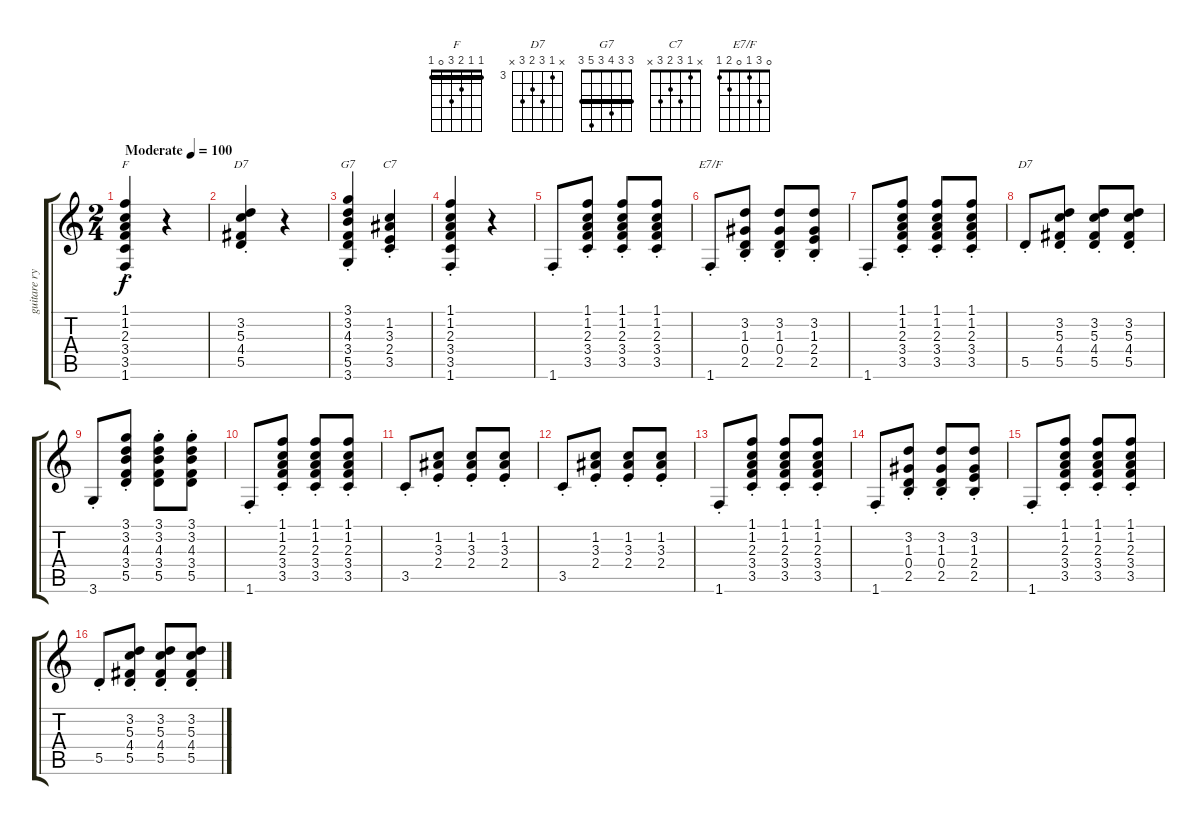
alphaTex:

\track ("guitare rythmique" "guitare ry") {instrument acousticguitarsteel}
\staff {score tabs}
\tuning (E4 B3 G3 D3 A2 E2) {hide}
\chord ("F" 1 1 2 3 0 1) {barre 1}
\chord ("D7" x 3 5 4 5 x)
\chord ("G7" 3 3 4 3 5 3) {barre 3}
\chord ("C7" x 1 3 2 3 x)
\chord ("E7/F" 0 3 1 0 2 1)
\chord ("D7" x 3 5 4 5 x) {firstfret 3}
\ts (2 4)
\tempo (100 "Moderate")
\clef g2
\ks c
(1.1{st} 1.2{st} 2.3{st} 3.4{st} 3.5{st} 1.6{st}).4{ch "F" dy f instrument acousticguitarsteel} r.4 |
(3.2{st} 5.3{st} 4.4{st} 5.5{st}).4{ch "D7"} r.4 |
(3.1{st} 3.2{st} 4.3{st} 3.4{st} 5.5{st} 3.6{st}).4{ch "G7"} (1.2{st} 3.3{st} 2.4{st} 3.5{st}).4{ch "C7"} |
(1.1{st} 1.2{st} 2.3{st} 3.4{st} 3.5{st} 1.6{st}).4 r.4 |
1.6{st}.8 (1.1{st} 1.2{st} 2.3{st} 3.4{st} 3.5{st}).8 (1.1{st} 1.2{st} 2.3{st} 3.4{st} 3.5{st}).8 (1.1{st} 1.2{st} 2.3{st} 3.4{st} 3.5{st}).8 |
1.6{st}.8{ch "E7/F"} (3.2{st} 1.3{st} 0.4{st} 2.5{st}).8 (3.2{st} 1.3{st} 0.4{st} 2.5{st}).8 (3.2{st} 1.3{st} 2.4{st} 2.5{st}).8 |
1.6{st}.8 (1.1{st} 1.2{st} 2.3{st} 3.4{st} 3.5{st}).8 (1.1{st} 1.2{st} 2.3{st} 3.4{st} 3.5{st}).8 (1.1{st} 1.2{st} 2.3{st} 3.4{st} 3.5{st}).8 |
5.5{st}.8{ch "D7"} (3.2{st} 5.3{st} 4.4{st} 5.5{st}).8 (3.2{st} 5.3{st} 4.4{st} 5.5{st}).8 (3.2{st} 5.3{st} 4.4{st} 5.5{st}).8 |
3.6{st}.8 (3.1{st} 3.2{st} 4.3{st} 3.4{st} 5.5{st}).8 (3.1{st} 3.2{st} 4.3{st} 3.4{st} 5.5{st}).8 (3.1{st} 3.2{st} 4.3{st} 3.4{st} 5.5{st}).8 |
1.6{st}.8 (1.1{st} 1.2{st} 2.3{st} 3.4{st} 3.5{st}).8 (1.1{st} 1.2{st} 2.3{st} 3.4{st} 3.5{st}).8 (1.1{st} 1.2{st} 2.3{st} 3.4{st} 3.5{st}).8 |
3.5{st}.8 (1.2{st} 3.3{st} 2.4{st}).8 (1.2{st} 3.3{st} 2.4{st}).8 (1.2{st} 3.3{st} 2.4{st}).8 |
3.5{st}.8 (1.2{st} 3.3{st} 2.4{st}).8 (1.2{st} 3.3{st} 2.4{st}).8 (1.2{st} 3.3{st} 2.4{st}).8 |
1.6{st}.8 (1.1{st} 1.2{st} 2.3{st} 3.4{st} 3.5{st}).8 (1.1{st} 1.2{st} 2.3{st} 3.4{st} 3.5{st}).8 (1.1{st} 1.2{st} 2.3{st} 3.4{st} 3.5{st}).8 |
1.6{st}.8 (3.2{st} 1.3{st} 0.4{st} 2.5{st}).8 (3.2{st} 1.3{st} 0.4{st} 2.5{st}).8 (3.2{st} 1.3{st} 2.4{st} 2.5{st}).8 |
1.6{st}.8 (1.1{st} 1.2{st} 2.3{st} 3.4{st} 3.5{st}).8 (1.1{st} 1.2{st} 2.3{st} 3.4{st} 3.5{st}).8 (1.1{st} 1.2{st} 2.3{st} 3.4{st} 3.5{st}).8 |
5.5{st}.8 (3.2{st} 5.3{st} 4.4{st} 5.5{st}).8 (3.2{st} 5.3{st} 4.4{st} 5.5{st}).8 (3.2{st} 5.3{st} 4.4{st} 5.5{st}).8
